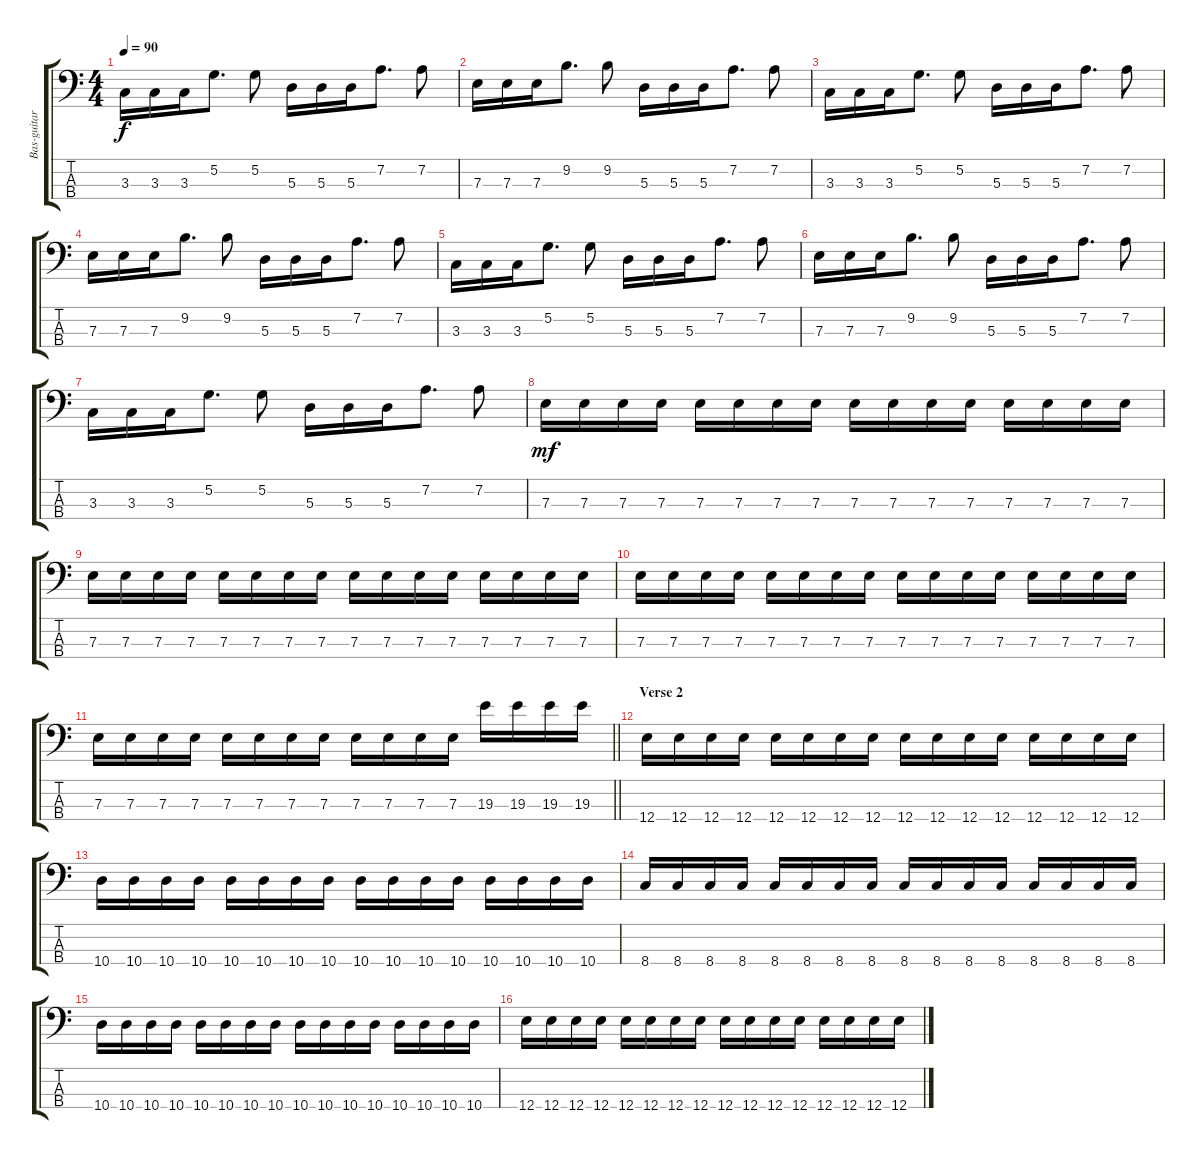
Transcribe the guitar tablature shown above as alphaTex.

\track ("Bas-guitar" "Bas-guitar") {instrument electricbassfinger}
\staff {score tabs}
\tuning (G2 D2 A1 E1) {hide}
\ts (4 4)
\tempo 90
\clef f4
\ks c
3.3.16{dy f} 3.3.16 3.3.16 5.2.8{d} 5.2.8 5.3.16 5.3.16 5.3.16 7.2.8{d} 7.2.8 |
7.3.16 7.3.16 7.3.16 9.2.8{d} 9.2.8 5.3.16 5.3.16 5.3.16 7.2.8{d} 7.2.8 |
3.3.16 3.3.16 3.3.16 5.2.8{d} 5.2.8 5.3.16 5.3.16 5.3.16 7.2.8{d} 7.2.8 |
7.3.16 7.3.16 7.3.16 9.2.8{d} 9.2.8 5.3.16 5.3.16 5.3.16 7.2.8{d} 7.2.8 |
3.3.16 3.3.16 3.3.16 5.2.8{d} 5.2.8 5.3.16 5.3.16 5.3.16 7.2.8{d} 7.2.8 |
7.3.16 7.3.16 7.3.16 9.2.8{d} 9.2.8 5.3.16 5.3.16 5.3.16 7.2.8{d} 7.2.8 |
3.3.16 3.3.16 3.3.16 5.2.8{d} 5.2.8 5.3.16 5.3.16 5.3.16 7.2.8{d} 7.2.8 |
7.3.16{dy mf instrument electricbassfinger} 7.3.16 7.3.16 7.3.16 7.3.16 7.3.16 7.3.16 7.3.16 7.3.16 7.3.16 7.3.16 7.3.16 7.3.16 7.3.16 7.3.16 7.3.16 |
7.3.16 7.3.16 7.3.16 7.3.16 7.3.16 7.3.16 7.3.16 7.3.16 7.3.16 7.3.16 7.3.16 7.3.16 7.3.16 7.3.16 7.3.16 7.3.16 |
7.3.16 7.3.16 7.3.16 7.3.16 7.3.16 7.3.16 7.3.16 7.3.16 7.3.16 7.3.16 7.3.16 7.3.16 7.3.16 7.3.16 7.3.16 7.3.16 |
\barLineRight lightlight
7.3.16 7.3.16 7.3.16 7.3.16 7.3.16 7.3.16 7.3.16 7.3.16 7.3.16 7.3.16 7.3.16 7.3.16 19.3.16 19.3.16 19.3.16 19.3.16 |
\section ("" "Verse 2")
12.4.16 12.4.16 12.4.16 12.4.16 12.4.16 12.4.16 12.4.16 12.4.16 12.4.16 12.4.16 12.4.16 12.4.16 12.4.16 12.4.16 12.4.16 12.4.16 |
10.4.16 10.4.16 10.4.16 10.4.16 10.4.16 10.4.16 10.4.16 10.4.16 10.4.16 10.4.16 10.4.16 10.4.16 10.4.16 10.4.16 10.4.16 10.4.16 |
8.4.16 8.4.16 8.4.16 8.4.16 8.4.16 8.4.16 8.4.16 8.4.16 8.4.16 8.4.16 8.4.16 8.4.16 8.4.16 8.4.16 8.4.16 8.4.16 |
10.4.16 10.4.16 10.4.16 10.4.16 10.4.16 10.4.16 10.4.16 10.4.16 10.4.16 10.4.16 10.4.16 10.4.16 10.4.16 10.4.16 10.4.16 10.4.16 |
12.4.16 12.4.16 12.4.16 12.4.16 12.4.16 12.4.16 12.4.16 12.4.16 12.4.16 12.4.16 12.4.16 12.4.16 12.4.16 12.4.16 12.4.16 12.4.16
